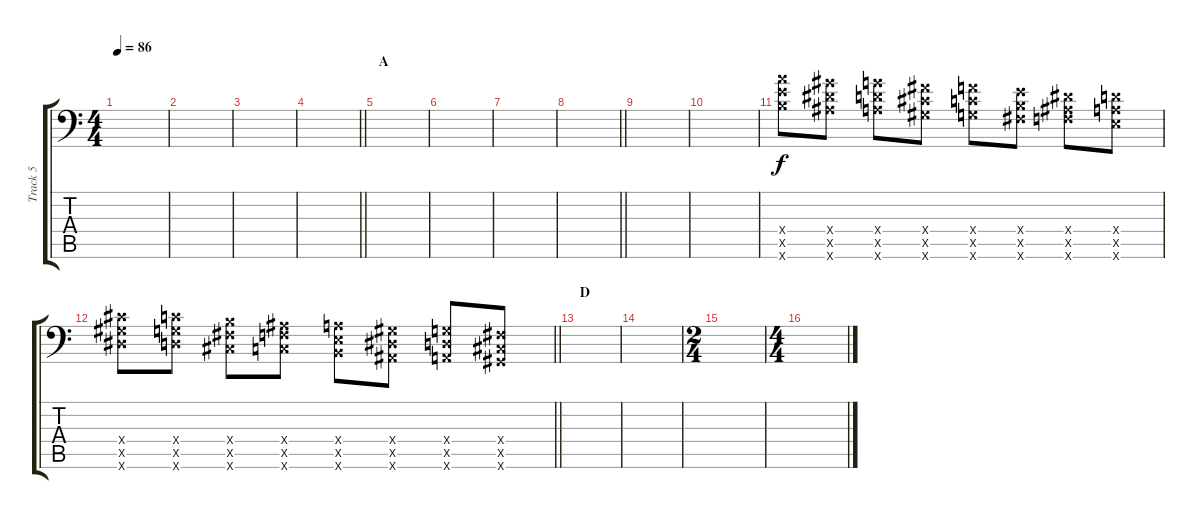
\track ("Track 5" "Track 5") {instrument distortionguitar}
\staff {score tabs}
\tuning (Ab3 Eb3 B2 Gb2 Db2 Ab1) {hide}
\ts (4 4)
\tempo 86
\clef f4
\ks c
|
|
|
\barLineRight lightlight
|
\section ("" "A")
|
|
|
\barLineRight lightlight
|
|
|
(15.4{x} 15.5{x} 15.6{x}).8 (14.4{x} 14.5{x} 14.6{x}).8 (13.4{x} 13.5{x} 13.6{x}).8 (12.4{x} 12.5{x} 12.6{x}).8 (11.4{x} 11.5{x} 11.6{x}).8 (10.4{x} 10.5{x} 10.6{x}).8 (9.4{x} 9.5{x} 9.6{x}).8 (8.4{x} 8.5{x} 8.6{x}).8 |
\barLineRight lightlight
(7.4{x} 7.5{x} 7.6{x}).8 (6.4{x} 6.5{x} 6.6{x}).8 (5.4{x} 5.5{x} 5.6{x}).8 (4.4{x} 4.5{x} 4.6{x}).8 (3.4{x} 3.5{x} 3.6{x}).8 (2.4{x} 2.5{x} 2.6{x}).8 (1.4{x} 1.5{x} 1.6{x}).8 (0.4{x} 0.5{x} 0.6{x}).8 |
\section ("" "D")
|
|
\ts (2 4)
|
\ts (4 4)
